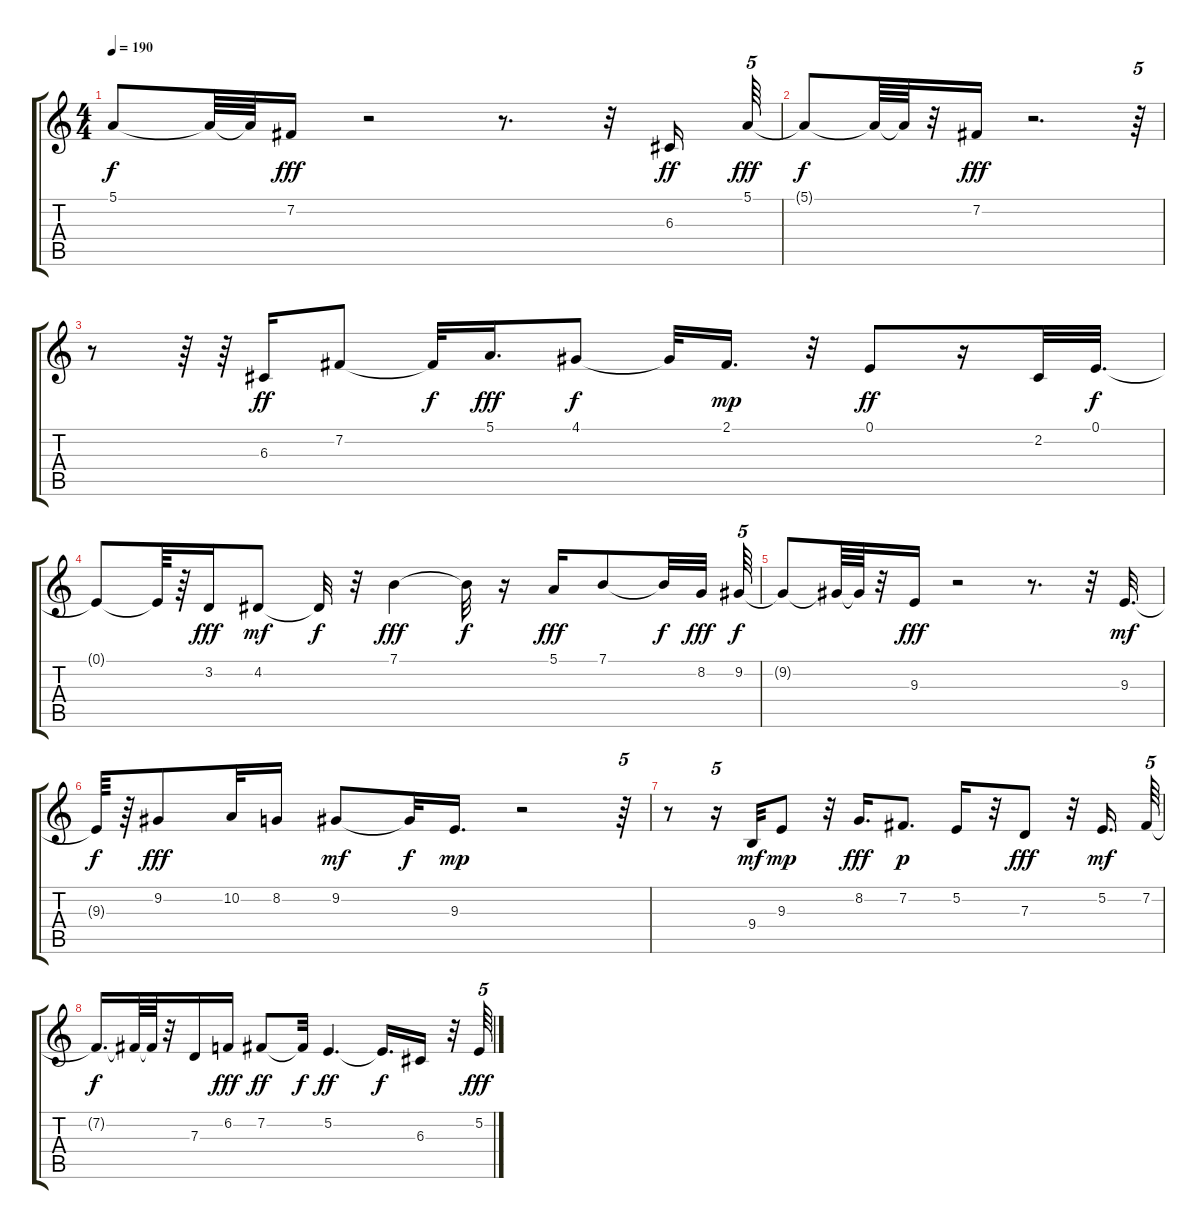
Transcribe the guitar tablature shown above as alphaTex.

\track "" {instrument altosax}
\staff {score tabs}
\tuning (E4 B3 G3 D3 A2 E2) {hide}
\ts (4 4)
\tempo 190
\clef g2
\ks c
5.1{t}.8{dy f} 5.1{t}.64 5.1{t}.64 7.2.16{dy fff} r.2 r.8{d} r.32 6.3.16{dy ff} 5.1.64{tu (5 4) dy fff} |
5.1{t}.8{dy f} 5.1{t}.64 5.1{t}.64 r.32 7.2.16{dy fff} r.2{d} r.64{tu (5 4)} |
r.8 r.64 r.64 6.3.16{dy ff} 7.2.8 7.2{t}.32{dy f} 5.1.16{d dy fff} 4.1.8{dy f} 4.1{t}.32 2.1.16{d dy mp} r.32 0.1.8{dy ff} r.16 2.2.32 0.1.32{d dy f} |
0.1{t}.8 0.1{t}.64 r.64 3.2.16{dy fff} 4.2.8{dy mf} 4.2{t}.32{dy f} r.32 7.1.4{dy fff} 7.1{t}.32{dy f} r.16 5.1.16{dy fff} 7.1.8 7.1{t}.32{dy f} 8.2.32{dy fff} 9.2.64{tu (5 4) dy f} |
9.2{t}.8 9.2{t}.64 9.2{t}.64 r.32 9.3.16{dy fff} r.2 r.8{d} r.32 9.3.32{d dy mf} |
9.3{t}.64{dy f} r.64 9.2.8{dy fff} 10.2.32 8.2.16 9.2.8{dy mf} 9.2{t}.32{dy f} 9.3.16{d dy mp} r.2 r.64{tu (5 4)} |
r.8 r.16{tu (5 4)} 9.4.32{dy mf} 9.3.8{dy mp} r.32 8.2.16{d dy fff} 7.2.8{d dy p} 5.2.16 r.32 7.3.8{dy fff} r.32 5.2.16{d dy mf} 7.2.64{tu (5 4)} |
7.2{t}.16{d dy f} 7.2{t}.64 7.2{t}.64 r.32 7.3.16 6.2.16{dy fff} 7.2.8{dy ff} 7.2{t}.32{dy f} 5.2.4{d dy ff} 5.2{t}.16{d dy f} 6.3.16 r.32 5.2.64{tu (5 4) dy fff}
